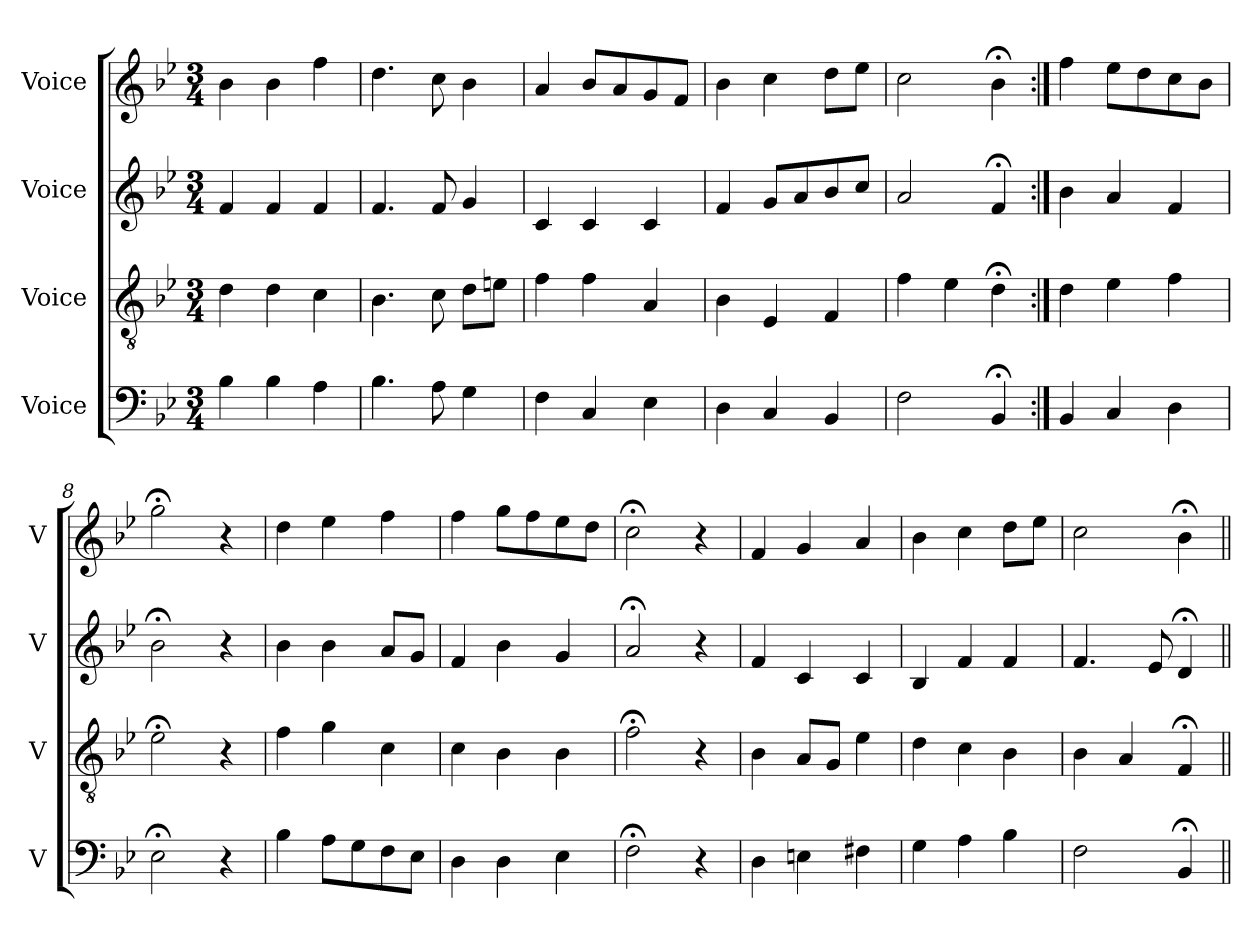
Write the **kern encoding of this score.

**kern	**kern	**kern	**kern
*part4	*part3	*part2	*part1
*staff4	*staff3	*staff2	*staff1
*I"Voice	*I"Voice	*I"Voice	*I"Voice
*I'V	*I'V	*I'V	*I'V
*clefF4	*clefGv2	*clefG2	*clefG2
*k[b-e-]	*k[b-e-]	*k[b-e-]	*k[b-e-]
*M3/4	*M3/4	*M3/4	*M3/4
=	=	=	=
4B-	4d	4f	4b-
4B-	4d	4f	4b-
4A	4c	4f	4ff
=3	=3	=3	=3
4.B-	4.B-	4.f	4.dd
8A	8c	8f	8cc
4G	8dL	4g	4b-
.	8enJ	.	.
=4	=4	=4	=4
4F	4f	4c	4a
4C	4f	4c	8b-L
.	.	.	8a
4E-	4A	4c	8g
.	.	.	8fJ
=5	=5	=5	=5
4D	4B-	4f	4b-
4C	4E-	8gL	4cc
.	.	8a	.
4BB-	4F	8b-	8ddL
.	.	8ccJ	8ee-J
=6	=6	=6	=6
2F	4f	2a	2cc
.	4e-	.	.
4BB-;<	4d;<	4f;<	4b-;<
=7:|!	=7:|!	=7:|!	=7:|!
4BB-	4d	4b-	4ff
4C	4e-	4a	8ee-L
.	.	.	8dd
4D	4f	4f	8cc
.	.	.	8b-J
=8	=8	=8	=8
2E-;<	2e-;<	2b-;<	2gg;<
4r	4r	4r	4r
=9	=9	=9	=9
4B-	4f	4b-	4dd
8AL	4g	4b-	4ee-
8G	.	.	.
8F	4c	8aL	4ff
8E-J	.	8gJ	.
=10	=10	=10	=10
4D	4c	4f	4ff
4D	4B-	4b-	8ggL
.	.	.	8ff
4E-	4B-	4g	8ee-
.	.	.	8ddJ
=11	=11	=11	=11
2F;<	2f;<	2a;<	2cc;<
4r	4r	4r	4r
=12	=12	=12	=12
4D	4B-	4f	4f
4En	8AL	4c	4g
.	8GJ	.	.
4F#X	4e-	4c	4a
=13	=13	=13	=13
4G	4d	4B-	4b-
4A	4c	4f	4cc
4B-	4B-	4f	8ddL
.	.	.	8ee-J
=14	=14	=14	=14
2F	4B-	4.f	2cc
.	4A	.	.
.	.	8e-	.
4BB-;<	4F;<	4d;<	4b-;<
=||	=||	=||	=||
*-	*-	*-	*-
